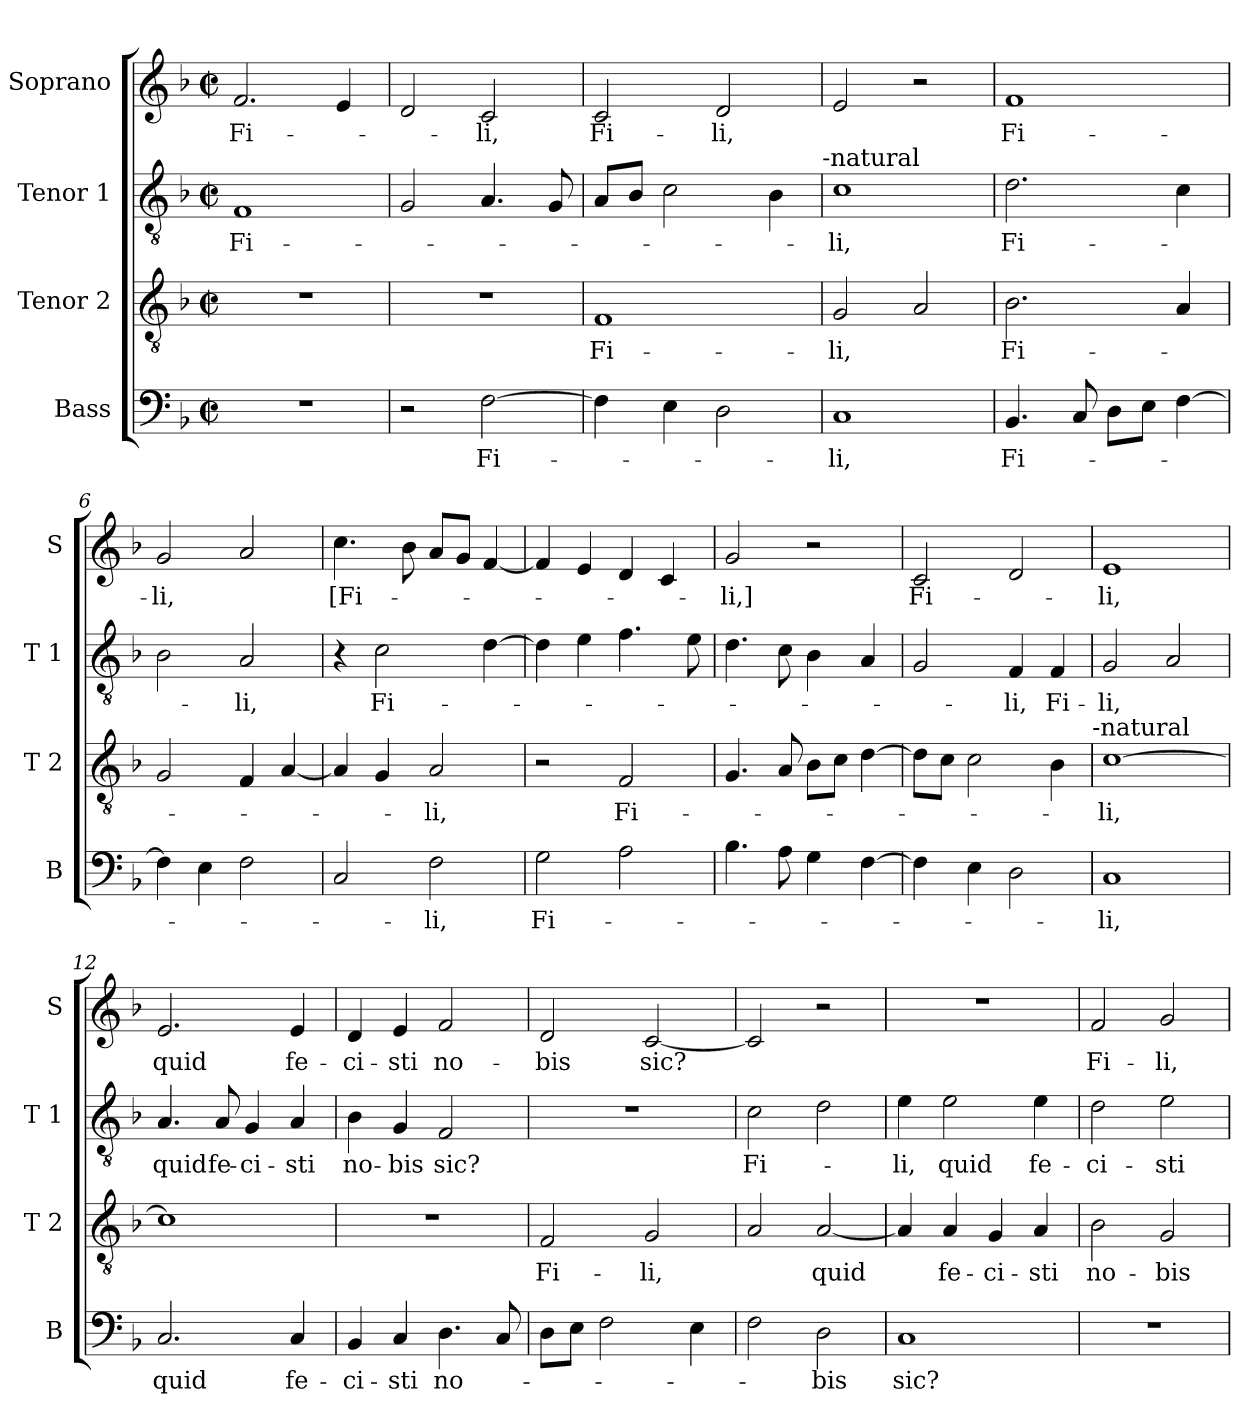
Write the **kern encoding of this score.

**kern	**text	**kern	**text	**kern	**text	**kern	**text
*part4	*part4	*part3	*part3	*part2	*part2	*part1	*part1
*staff4	*staff4	*staff3	*staff3	*staff2	*staff2	*staff1	*staff1
*I"Bass	*	*I"Tenor 2	*	*I"Tenor 1	*	*I"Soprano	*
*I'B	*	*I'T 2	*	*I'T 1	*	*I'S	*
*clefF4	*	*clefGv2	*	*clefGv2	*	*clefG2	*
*k[b-]	*	*k[b-]	*	*k[b-]	*	*k[b-]	*
*F:	*	*F:	*	*F:	*	*F:	*
*M2/2	*	*M2/2	*	*M2/2	*	*M2/2	*
*met(c|)	*	*met(c|)	*	*met(c|)	*	*met(c|)	*
=1	=1	=1	=1	=1	=1	=1	=1
1r	.	1r	.	1F	Fi-	2.f/	Fi-
.	.	.	.	.	.	4e/	.
=2	=2	=2	=2	=2	=2	=2	=2
2r	.	1r	.	2G/	.	2d/	.
[2F\	Fi-	.	.	4.A/	.	2c/	-li,
.	.	.	.	8G/	.	.	.
=3	=3	=3	=3	=3	=3	=3	=3
4F\]	.	1F	Fi-	8A/L	.	2c/	Fi-
.	.	.	.	8B-/J	.	.	.
4E\	.	.	.	2c\	.	.	.
2D\	.	.	.	.	.	2d/	-li,
.	.	.	.	4B-\	.	.	.
!	!	!	!	!LO:TX:a:t=-natural	!	!	!
=4	=4	=4	=4	=4	=4	=4	=4
1C	-li,	2G/	-li,	1c	-li,	2e/	.
.	.	2A/	.	.	.	2r	.
=5	=5	=5	=5	=5	=5	=5	=5
4.BB-/	Fi-	2.B-\	Fi-	2.d\	Fi-	1f	Fi-
8C/	.	.	.	.	.	.	.
8D\L	.	.	.	.	.	.	.
8E\J	.	.	.	.	.	.	.
[4F\	.	4A/	.	4c\	.	.	.
=6	=6	=6	=6	=6	=6	=6	=6
4F\]	.	2G/	.	2B-\	.	2g/	-li,
4E\	.	.	.	.	.	.	.
2F\	.	4F/	.	2A/	-li,	2a/	.
.	.	[4A/	.	.	.	.	.
!!LO:LB:g=z
=7	=7	=7	=7	=7	=7	=7	=7
2C/	.	4A/]	.	4r	.	4.cc\	[Fi-
.	.	4G/	.	2c\	Fi-	.	.
.	.	.	.	.	.	8b-\	.
2F\	-li,	2A/	-li,	.	.	8a/L	.
.	.	.	.	.	.	8g/J	.
.	.	.	.	[4d\	.	[4f/	.
=8	=8	=8	=8	=8	=8	=8	=8
2G\	Fi-	2r	.	4d\]	.	4f/]	.
.	.	.	.	4e\	.	4e/	.
2A\	.	2F/	Fi-	4.f\	.	4d/	.
.	.	.	.	.	.	4c/	.
.	.	.	.	8e\	.	.	.
=9	=9	=9	=9	=9	=9	=9	=9
4.B-\	.	4.G/	.	4.d\	.	2g/	-li,]
8A\	.	8A/	.	8c\	.	.	.
4G\	.	8B-\L	.	4B-\	.	2r	.
.	.	8c\J	.	.	.	.	.
[4F\	.	[4d\	.	4A/	.	.	.
=10	=10	=10	=10	=10	=10	=10	=10
4F\]	.	8d\L]	.	2G/	.	2c/	Fi-
.	.	8c\J	.	.	.	.	.
4E\	.	2c\	.	.	.	.	.
2D\	.	.	.	4F/	-li,	2d/	.
.	.	4B-\	.	4F/	Fi-	.	.
!	!	!LO:TX:a:t=-natural	!	!	!	!	!
=11	=11	=11	=11	=11	=11	=11	=11
1C	-li,	[1c	-li,	2G/	-li,	1e	-li,
.	.	.	.	2A/	.	.	.
=12	=12	=12	=12	=12	=12	=12	=12
2.C/	quid	1c]	.	4.A/	quid	2.e/	quid
.	.	.	.	8A/	fe-	.	.
.	.	.	.	4G/	-ci-	.	.
4C/	fe-	.	.	4A/	-sti	4e/	fe-
!!LO:LB:g=z
=13	=13	=13	=13	=13	=13	=13	=13
4BB-/	-ci-	1r	.	4B-\	no-	4d/	-ci-
4C/	-sti	.	.	4G/	-bis	4e/	-sti
4.D\	no-	.	.	2F/	sic?	2f/	no-
8C/	.	.	.	.	.	.	.
=14	=14	=14	=14	=14	=14	=14	=14
8D\L	.	2F/	Fi-	1r	.	2d/	-bis
8E\J	.	.	.	.	.	.	.
2F\	.	.	.	.	.	.	.
.	.	2G/	-li,	.	.	[2c/	sic?
4E\	.	.	.	.	.	.	.
=15	=15	=15	=15	=15	=15	=15	=15
2F\	.	2A/	.	2c\	Fi-	2c/]	.
2D\	-bis	[2A/	quid	2d\	.	2r	.
=16	=16	=16	=16	=16	=16	=16	=16
1C	sic?	4A/]	.	4e\	-li,	1r	.
.	.	4A/	fe-	2e\	quid	.	.
.	.	4G/	-ci-	.	.	.	.
.	.	4A/	-sti	4e\	fe-	.	.
=17	=17	=17	=17	=17	=17	=17	=17
1r	.	2B-\	no-	2d\	-ci-	2f/	Fi-
.	.	2G/	-bis	2e\	-sti	2g/	-li,
=	=	=	=	=	=	=	=
*-	*-	*-	*-	*-	*-	*-	*-
